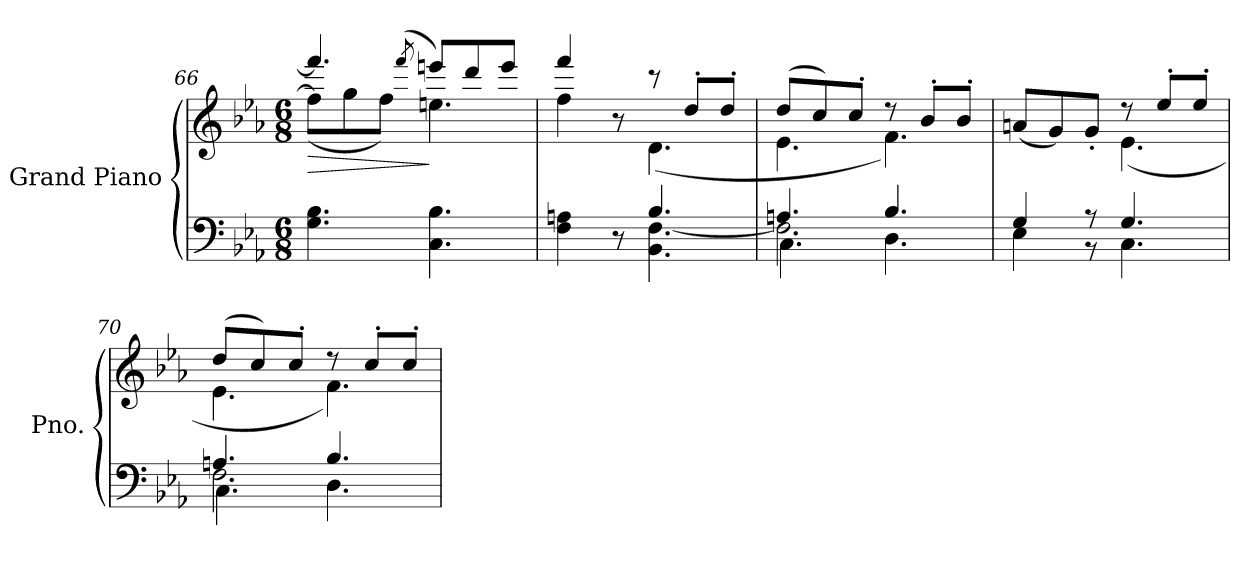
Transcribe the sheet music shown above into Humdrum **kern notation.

**kern	**kern	**dynam
*part1	*part1	*part1
*staff2	*staff1	*staff1/2
*I"Grand Piano	*	*
*I'Pno.	*	*
*clefF4	*clefG2	*
*k[b-e-a-]	*k[b-e-a-]	*
*M6/8	*M6/8	*
=66	=66	=66
!	!	!LO:HP:b
*	*^	*
4.G\ 4.B-\	4.fff/]	(8ff\L]	>
.	.	8gg\	.
.	.	8ff\J)	.
.	(8qfff/	.	.
4.C\ 4.B-\	8eeen/L)	4.een\	]
.	8ddd/	.	.
.	8eee/J	.	.
=67	=67	=67	=67
*^	*	*	*
4F\ 4An\	4.ryy	4fff/	4ff\	.
8r	.	8r	8ryy	.
4.B-/	4.BB-\ [4.F\	8r	(4.d\	.
.	.	8dd'/L	.	.
.	.	8dd'/J	.	.
=68	=68	=68	=68	=68
*	*^	*	*	*
4.An/	2.F\]	4.C\	(8dd/L	4.e-\	.
.	.	.	8cc/)	.	.
.	.	.	8cc'/J	.	.
4.B-/	.	4.D\	8r	4.f\)	.
.	.	.	8b-'/L	.	.
.	.	.	8b-'/J	.	.
*	*v	*v	*	*	*
=69	=69	=69	=69	=69
4G/	4E-\	(8an/L	4.ryy	.
.	.	8g/)	.	.
8r	8r	8g'/J	.	.
4.G/	4.C\	8r	(4.e-\	.
.	.	8ee-'/L	.	.
.	.	8ee-'/J	.	.
!!LO:LB:g=z	!!
=70	=70	=70	=70	=70
*	*^	*	*	*
4.An/	2.F\	4.C\	(8dd/L	4.e-\	.
.	.	.	8cc/)	.	.
.	.	.	8cc'/J	.	.
4.B-/	.	4.D\	8r	4.f\)	.
.	.	.	8cc'/L	.	.
.	.	.	8cc'/J	.	.
*v	*v	*v	*	*	*
*	*v	*v	*
=	=	=
*-	*-	*-
